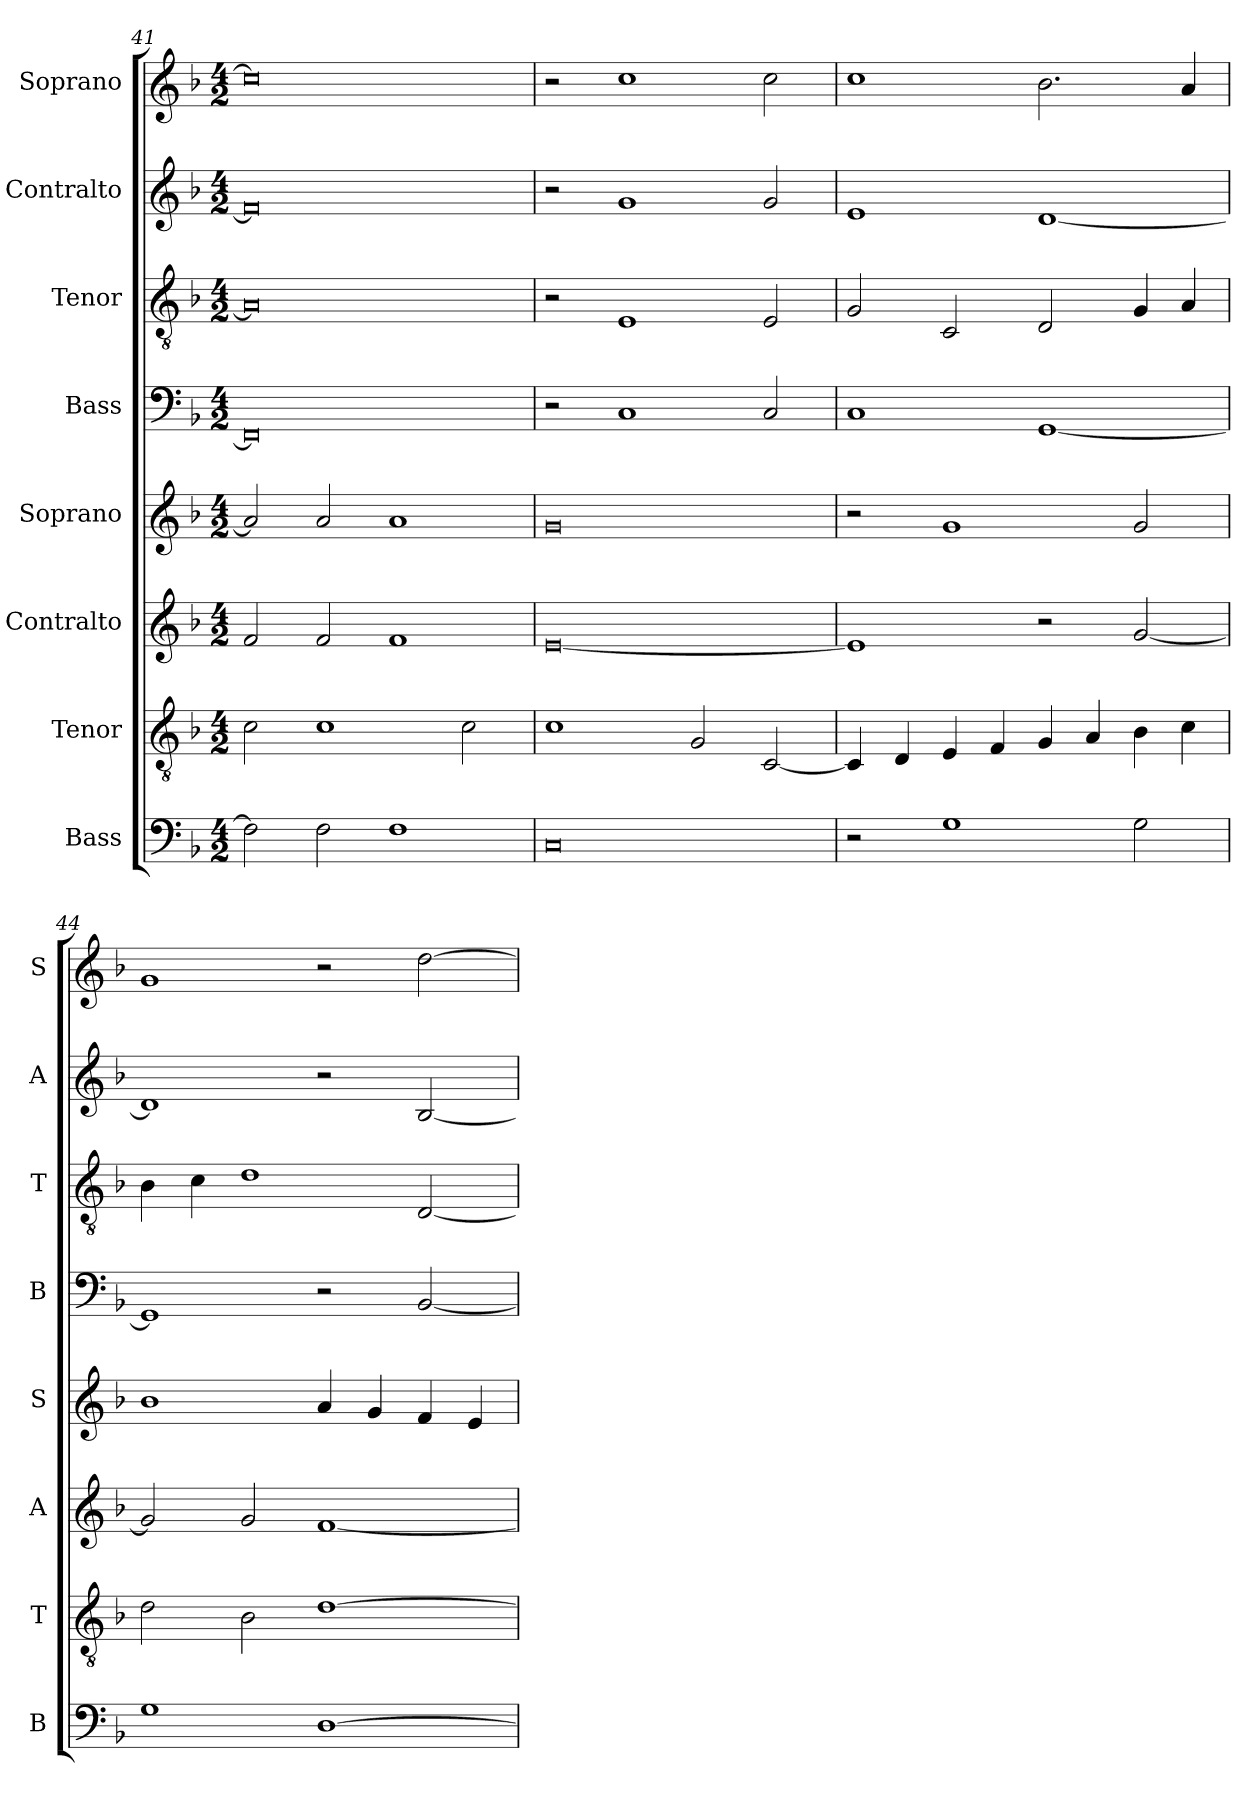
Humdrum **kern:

**kern	**kern	**kern	**kern	**kern	**kern	**kern	**kern
*part8	*part7	*part6	*part5	*part4	*part3	*part2	*part1
*staff8	*staff7	*staff6	*staff5	*staff4	*staff3	*staff2	*staff1
*I"Bass	*I"Tenor	*I"Contralto	*I"Soprano	*I"Bass	*I"Tenor	*I"Contralto	*I"Soprano
*I'B	*I'T	*I'A	*I'S	*I'B	*I'T	*I'A	*I'S
*clefF4	*clefGv2	*clefG2	*clefG2	*clefF4	*clefGv2	*clefG2	*clefG2
*k[b-]	*k[b-]	*k[b-]	*k[b-]	*k[b-]	*k[b-]	*k[b-]	*k[b-]
*F:ion	*F:ion	*F:ion	*F:ion	*F:ion	*F:ion	*F:ion	*F:ion
*M4/2	*M4/2	*M4/2	*M4/2	*M4/2	*M4/2	*M4/2	*M4/2
=41	=41	=41	=41	=41	=41	=41	=41
2F]	2c	2f	2a]	0FF]	0A]	0f]	0cc]
2F	1c	2f	2a	.	.	.	.
1F	.	1f	1a	.	.	.	.
.	2c	.	.	.	.	.	.
=42	=42	=42	=42	=42	=42	=42	=42
0C	1c	[0e	0g	2r	2r	2r	2r
.	.	.	.	1C	1E	1g	1cc
.	2G	.	.	.	.	.	.
.	[2C	.	.	2C	2E	2g	2cc
=43	=43	=43	=43	=43	=43	=43	=43
2r	4C]	1e]	2r	1C	2G	1e	1cc
.	4D	.	.	.	.	.	.
1G	4E	.	1g	.	2C	.	.
.	4F	.	.	.	.	.	.
.	4G	2r	.	[1GG	2D	[1d	2.b-
.	4A	.	.	.	.	.	.
2G	4B-	[2g	2g	.	4G	.	.
.	4c	.	.	.	4A	.	4a
=44	=44	=44	=44	=44	=44	=44	=44
1G	2d	2g]	1b-	1GG]	4B-	1d]	1g
.	.	.	.	.	4c	.	.
.	2B-	2g	.	.	1d	.	.
[1D	[1d	[1f	4a	2r	.	2r	2r
.	.	.	4g	.	.	.	.
.	.	.	4f	[2BB-	[2D	[2B-	[2dd
.	.	.	4e	.	.	.	.
=	=	=	=	=	=	=	=
*-	*-	*-	*-	*-	*-	*-	*-
